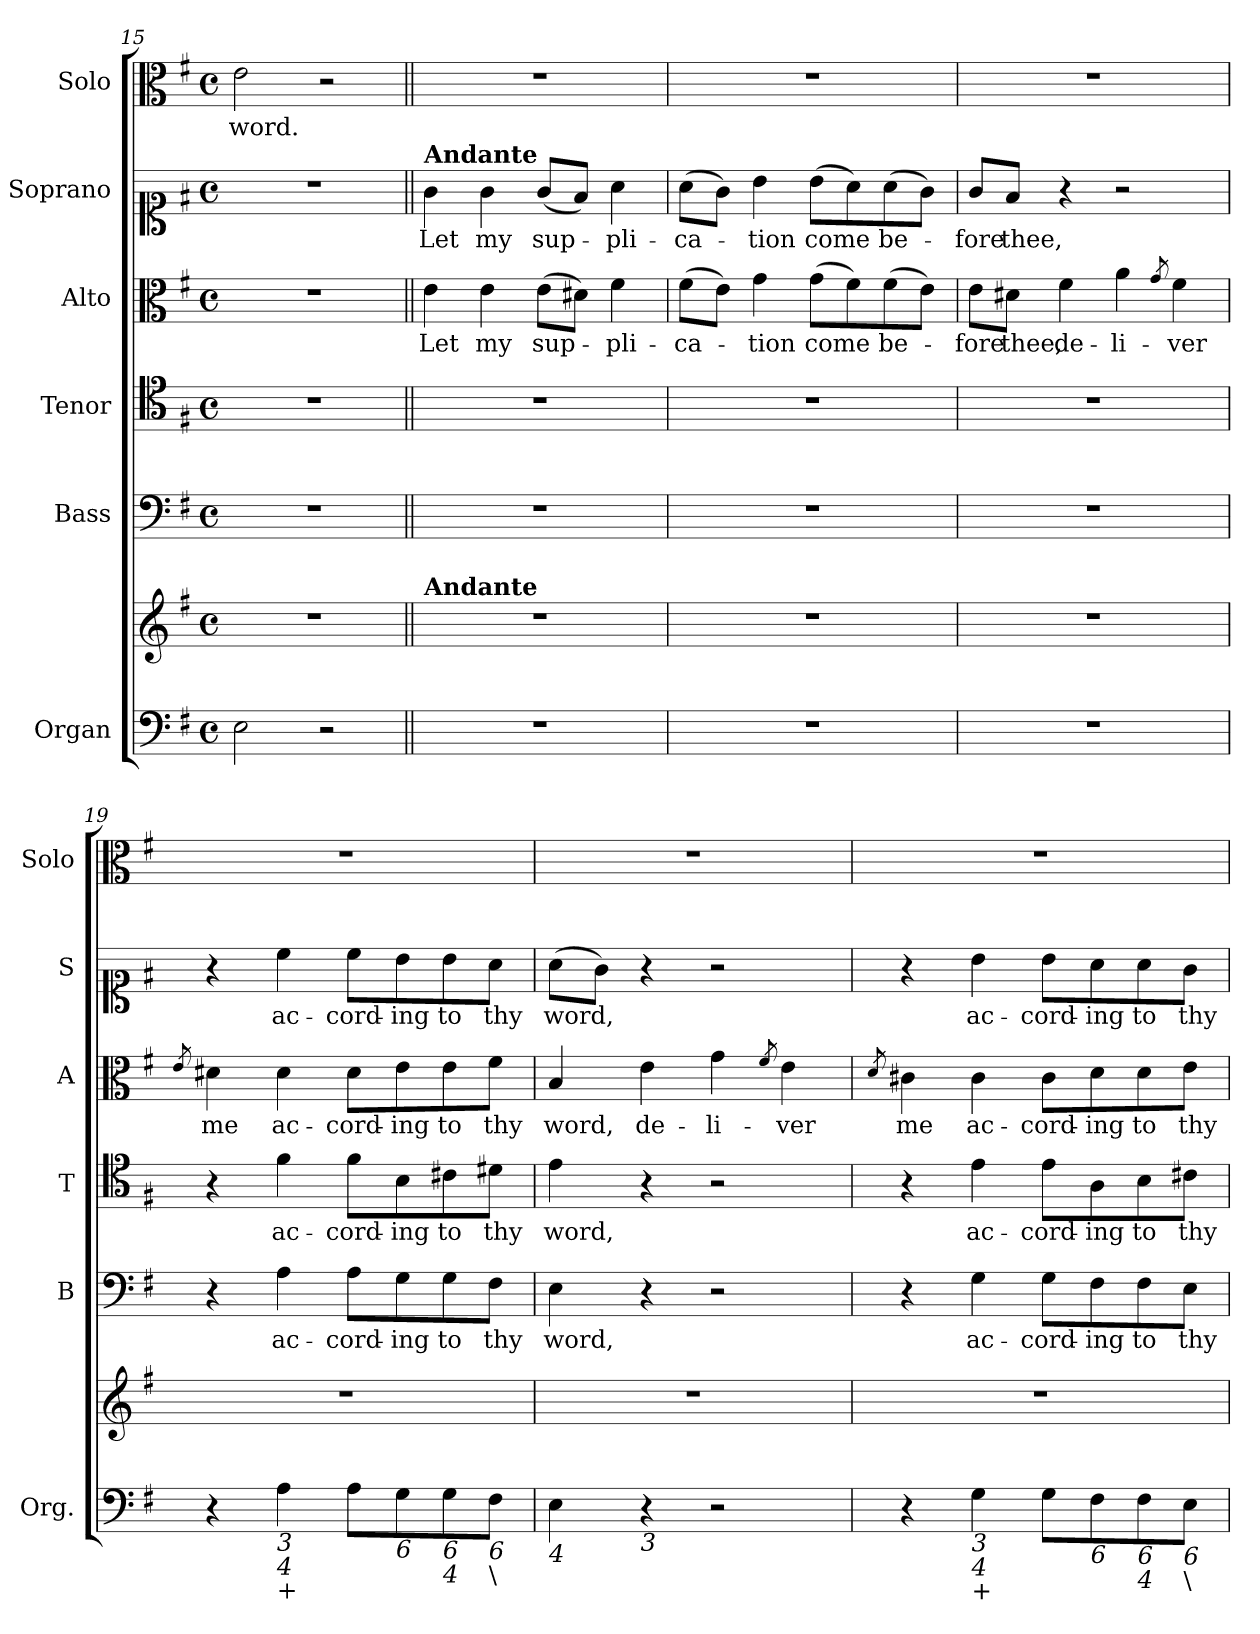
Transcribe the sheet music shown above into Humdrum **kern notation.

**kern	**kern	**kern	**text	**kern	**text	**kern	**text	**kern	**text	**kern	**text
*part6	*part6	*part5	*part5	*part4	*part4	*part3	*part3	*part2	*part2	*part1	*part1
*staff7	*staff6	*staff5	*staff5	*staff4	*staff4	*staff3	*staff3	*staff2	*staff2	*staff1	*staff1
*I"Organ	*	*I"Bass	*	*I"Tenor	*	*I"Alto	*	*I"Soprano	*	*I"Solo	*
*I'Org.	*	*I'B	*	*I'T	*	*I'A	*	*I'S	*	*I'Solo	*
*clefF4	*clefG2	*clefF4	*	*clefC4	*	*clefC3	*	*clefC1	*	*clefC3	*
*k[f#]	*k[f#]	*k[f#]	*	*k[f#]	*	*k[f#]	*	*k[f#]	*	*k[f#]	*
*e:	*e:	*e:	*	*e:	*	*e:	*	*e:	*	*e:	*
*M4/4	*M4/4	*M4/4	*	*M4/4	*	*M4/4	*	*M4/4	*	*M4/4	*
*met(c)	*met(c)	*met(c)	*	*met(c)	*	*met(c)	*	*met(c)	*	*met(c)	*
=15	=15	=15	=15	=15	=15	=15	=15	=15	=15	=15	=15
!	!	!	!	!	!	!	!	!	!	!	!LO:LY:b
2E\	1r	1r	.	1r	.	1r	.	1r	.	2e\	word.
2r	.	.	.	.	.	.	.	.	.	2r	.
!!LO:PB:g=z
=16||	=16||	=16||	=16||	=16||	=16||	=16||	=16||	=16||	=16||	=16||	=16||
*	*MM90	*	*	*	*	*	*	*MM90	*	*	*
!	!	!	!	!	!	!	!	!LO:TX:a:B:t=Andante	!	!	!
!	!LO:TX:a:B:t=Andante	!	!	!	!	!	!	!	!	!	!
!	!	!	!	!	!	!	!LO:LY:b	!	!LO:LY:b	!	!
1r	1r	1r	.	1r	.	4e\	Let	4g\	Let	1r	.
!	!	!	!	!	!	!	!LO:LY:b	!	!LO:LY:b	!	!
.	.	.	.	.	.	4e\	my	4g\	my	.	.
!	!	!	!	!	!	!	!LO:LY:b	!	!LO:LY:b	!	!
.	.	.	.	.	.	(>8e\L	sup-	(<8g/L	sup-	.	.
.	.	.	.	.	.	8d#X\J)	.	8f#/J)	.	.	.
!	!	!	!	!	!	!	!LO:LY:b	!	!LO:LY:b	!	!
.	.	.	.	.	.	4f#\	-pli-	4a\	-pli-	.	.
=17	=17	=17	=17	=17	=17	=17	=17	=17	=17	=17	=17
!	!	!	!	!	!	!	!LO:LY:b	!	!LO:LY:b	!	!
1r	1r	1r	.	1r	.	(>8f#\L	-ca-	(>8a\L	-ca-	1r	.
.	.	.	.	.	.	8e\J)	.	8g\J)	.	.	.
!	!	!	!	!	!	!	!LO:LY:b	!	!LO:LY:b	!	!
.	.	.	.	.	.	4g\	-tion	4b\	-tion	.	.
!	!	!	!	!	!	!	!LO:LY:b	!	!LO:LY:b	!	!
.	.	.	.	.	.	(>8g\L	come	(>8b\L	come	.	.
.	.	.	.	.	.	8f#\)	.	8a\)	.	.	.
!	!	!	!	!	!	!	!LO:LY:b	!	!LO:LY:b	!	!
.	.	.	.	.	.	(>8f#\	be-	(>8a\	be-	.	.
.	.	.	.	.	.	8e\J)	.	8g\J)	.	.	.
=18	=18	=18	=18	=18	=18	=18	=18	=18	=18	=18	=18
!	!	!	!	!	!	!	!LO:LY:b	!	!LO:LY:b	!	!
1r	1r	1r	.	1r	.	8e\L	-fore	8g/L	-fore	1r	.
!	!	!	!	!	!	!	!LO:LY:b	!	!LO:LY:b	!	!
.	.	.	.	.	.	8d#X\J	thee,	8f#/J	thee,	.	.
!	!	!	!	!	!	!	!LO:LY:b	!	!	!	!
.	.	.	.	.	.	4f#\	de-	4r	.	.	.
!	!	!	!	!	!	!	!LO:LY:b	!	!	!	!
.	.	.	.	.	.	4a\	-li-	2r	.	.	.
.	.	.	.	.	.	8qg/	.	.	.	.	.
!	!	!	!	!	!	!	!LO:LY:b	!	!	!	!
.	.	.	.	.	.	4f#\	-ver	.	.	.	.
=19	=19	=19	=19	=19	=19	=19	=19	=19	=19	=19	=19
.	.	.	.	.	.	8qe/	.	.	.	.	.
!	!	!	!	!	!	!	!LO:LY:b	!	!	!	!
4r	1r	4r	.	4r	.	4d#X\	me	4r	.	1r	.
!LO:TX:b:i:t=3	!	!	!	!	!	!	!	!	!	!	!
!LO:TX:b:i:t=4	!	!	!	!	!	!	!	!	!	!	!
!LO:TX:b:t=+	!	!	!	!	!	!	!	!	!	!	!
!	!	!	!LO:LY:b	!	!LO:LY:b	!	!LO:LY:b	!	!LO:LY:b	!	!
4A\	.	4A\	ac-	4f#\	ac-	4d#\	ac-	4cc\	ac-	.	.
!	!	!	!LO:LY:b	!	!LO:LY:b	!	!LO:LY:b	!	!LO:LY:b	!	!
8A\L	.	8A\L	-cord-	8f#\L	-cord-	8d#\L	-cord-	8cc\L	-cord-	.	.
!LO:TX:b:i:t=6	!	!	!	!	!	!	!	!	!	!	!
!	!	!	!LO:LY:b	!	!LO:LY:b	!	!LO:LY:b	!	!LO:LY:b	!	!
8G\	.	8G\	-ing	8B\	-ing	8e\	-ing	8b\	-ing	.	.
!LO:TX:b:i:t=6	!	!	!	!	!	!	!	!	!	!	!
!LO:TX:b:i:t=4	!	!	!	!	!	!	!	!	!	!	!
!	!	!	!LO:LY:b	!	!LO:LY:b	!	!LO:LY:b	!	!LO:LY:b	!	!
8G\	.	8G\	to	8c#X\	to	8e\	to	8b\	to	.	.
!LO:TX:b:i:t=6	!	!	!	!	!	!	!	!	!	!	!
!LO:TX:b:t=\	!	!	!	!	!	!	!	!	!	!	!
!	!	!	!LO:LY:b	!	!LO:LY:b	!	!LO:LY:b	!	!LO:LY:b	!	!
8F#\J	.	8F#\J	thy	8d#X\J	thy	8f#\J	thy	8a\J	thy	.	.
=20	=20	=20	=20	=20	=20	=20	=20	=20	=20	=20	=20
!LO:TX:b:i:t=4	!	!	!	!	!	!	!	!	!	!	!
!	!	!	!LO:LY:b	!	!LO:LY:b	!	!LO:LY:b	!	!LO:LY:b	!	!
4E\	1r	4E\	word,	4e\	word,	4B/	word,	(>8a\L	word,	1r	.
.	.	.	.	.	.	.	.	8g\J)	.	.	.
!LO:TX:b:i:t=3	!	!	!	!	!	!	!	!	!	!	!
!	!	!	!	!	!	!	!LO:LY:b	!	!	!	!
4r	.	4r	.	4r	.	4e\	de-	4r	.	.	.
!	!	!	!	!	!	!	!LO:LY:b	!	!	!	!
2r	.	2r	.	2r	.	4g\	-li-	2r	.	.	.
.	.	.	.	.	.	8qf#/	.	.	.	.	.
!	!	!	!	!	!	!	!LO:LY:b	!	!	!	!
.	.	.	.	.	.	4e\	-ver	.	.	.	.
!!LO:LB:g=z
=21	=21	=21	=21	=21	=21	=21	=21	=21	=21	=21	=21
.	.	.	.	.	.	8qd/	.	.	.	.	.
!	!	!	!	!	!	!	!LO:LY:b	!	!	!	!
4r	1r	4r	.	4r	.	4c#X\	me	4r	.	1r	.
!LO:TX:b:i:t=3	!	!	!	!	!	!	!	!	!	!	!
!LO:TX:b:i:t=4	!	!	!	!	!	!	!	!	!	!	!
!LO:TX:b:t=+	!	!	!	!	!	!	!	!	!	!	!
!	!	!	!LO:LY:b	!	!LO:LY:b	!	!LO:LY:b	!	!LO:LY:b	!	!
4G\	.	4G\	ac-	4e\	ac-	4c#\	ac-	4b\	ac-	.	.
!	!	!	!LO:LY:b	!	!LO:LY:b	!	!LO:LY:b	!	!LO:LY:b	!	!
8G\L	.	8G\L	-cord-	8e\L	-cord-	8c#\L	-cord-	8b\L	-cord-	.	.
!LO:TX:b:i:t=6	!	!	!	!	!	!	!	!	!	!	!
!	!	!	!LO:LY:b	!	!LO:LY:b	!	!LO:LY:b	!	!LO:LY:b	!	!
8F#\	.	8F#\	-ing	8A\	-ing	8d\	-ing	8a\	-ing	.	.
!LO:TX:b:i:t=6	!	!	!	!	!	!	!	!	!	!	!
!LO:TX:b:i:t=4	!	!	!	!	!	!	!	!	!	!	!
!	!	!	!LO:LY:b	!	!LO:LY:b	!	!LO:LY:b	!	!LO:LY:b	!	!
8F#\	.	8F#\	to	8B\	to	8d\	to	8a\	to	.	.
!LO:TX:b:i:t=6	!	!	!	!	!	!	!	!	!	!	!
!LO:TX:b:t=\	!	!	!	!	!	!	!	!	!	!	!
!	!	!	!LO:LY:b	!	!LO:LY:b	!	!LO:LY:b	!	!LO:LY:b	!	!
8E\J	.	8E\J	thy	8c#X\J	thy	8e\J	thy	8g\J	thy	.	.
=	=	=	=	=	=	=	=	=	=	=	=
*-	*-	*-	*-	*-	*-	*-	*-	*-	*-	*-	*-
